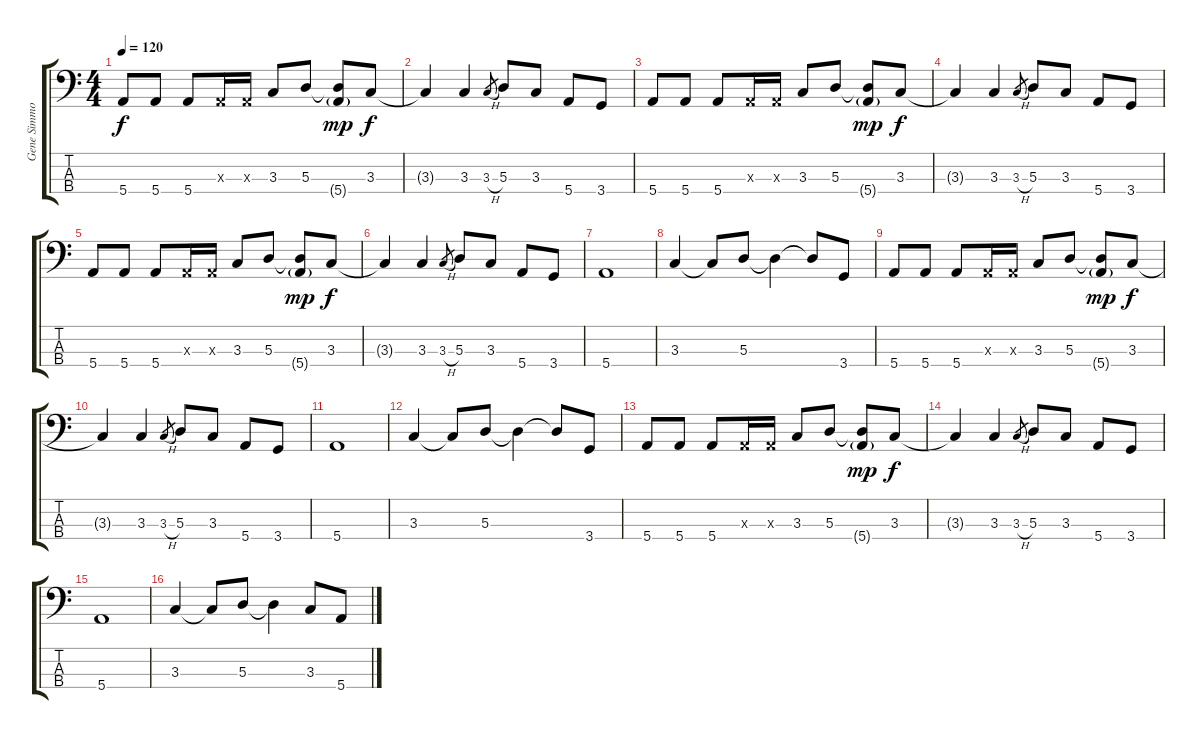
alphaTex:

\track ("Gene Simmons" "Gene Simmo") {instrument electricbasspick}
\staff {score tabs}
\tuning (G2 D2 A1 E1) {hide}
\ts (4 4)
\tempo 120
\clef f4
\ks c
5.4.8{dy f} 5.4.8 5.4.8 0.3{x}.16 0.3{x}.16 3.3.8 5.3.8 (5.3{t} 5.4{g}).8{dy mp} 3.3.8{dy f} |
3.3{t}.4 3.3.4 3.3{h}.8{gr} 5.3.8 3.3.8 5.4.8 3.4.8 |
5.4.8 5.4.8 5.4.8 0.3{x}.16 0.3{x}.16 3.3.8 5.3.8 (5.3{t} 5.4{g}).8{dy mp} 3.3.8{dy f} |
3.3{t}.4 3.3.4 3.3{h}.8{gr} 5.3.8 3.3.8 5.4.8 3.4.8 |
5.4.8 5.4.8 5.4.8 0.3{x}.16 0.3{x}.16 3.3.8 5.3.8 (5.3{t} 5.4{g}).8{dy mp} 3.3.8{dy f} |
3.3{t}.4 3.3.4 3.3{h}.8{gr} 5.3.8 3.3.8 5.4.8 3.4.8 |
5.4.1 |
3.3.4 3.3{t}.8 5.3.8 5.3{t}.4 5.3{t}.8 3.4.8 |
5.4.8 5.4.8 5.4.8 0.3{x}.16 0.3{x}.16 3.3.8 5.3.8 (5.3{t} 5.4{g}).8{dy mp} 3.3.8{dy f} |
3.3{t}.4 3.3.4 3.3{h}.8{gr} 5.3.8 3.3.8 5.4.8 3.4.8 |
5.4.1 |
3.3.4 3.3{t}.8 5.3.8 5.3{t}.4 5.3{t}.8 3.4.8 |
5.4.8 5.4.8 5.4.8 0.3{x}.16 0.3{x}.16 3.3.8 5.3.8 (5.3{t} 5.4{g}).8{dy mp} 3.3.8{dy f} |
3.3{t}.4 3.3.4 3.3{h}.8{gr} 5.3.8 3.3.8 5.4.8 3.4.8 |
5.4.1 |
3.3.4 3.3{t}.8 5.3.8 5.3{t}.4 3.3.8 5.4.8
